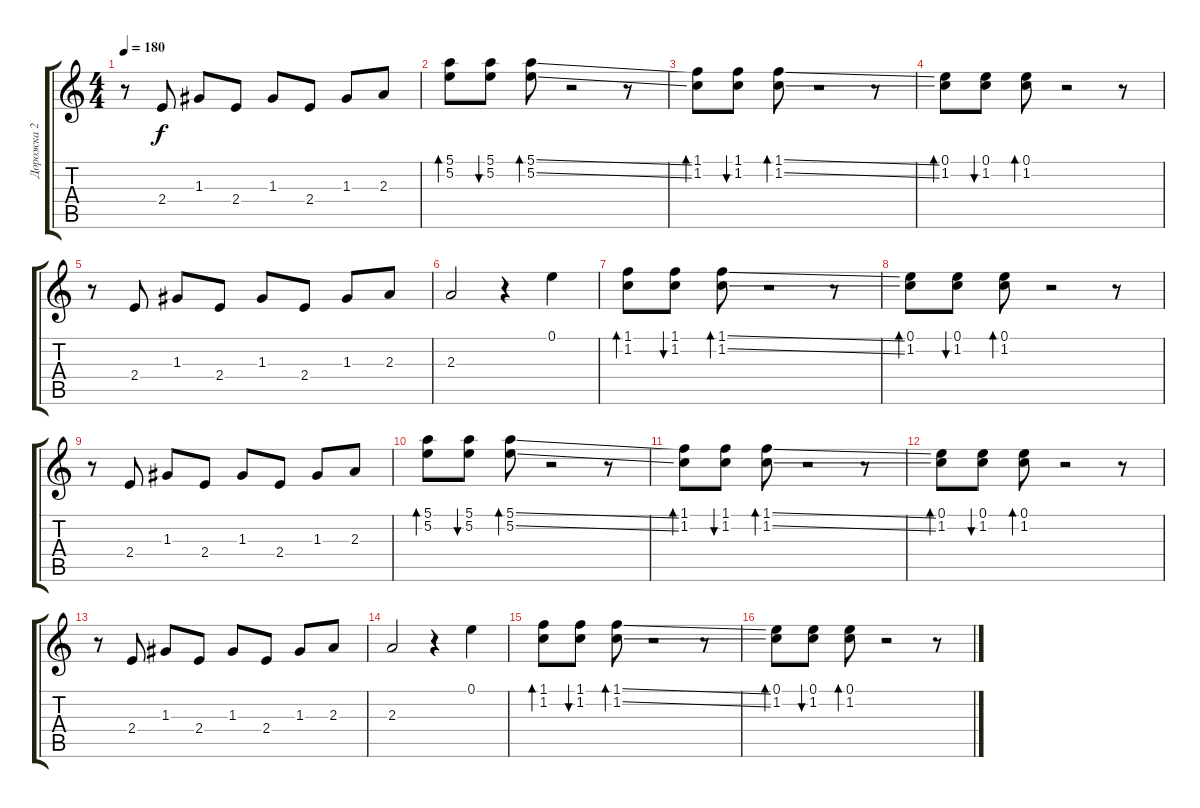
\track ("Дорожка 2" "Дорожка 2") {instrument acousticguitarsteel}
\staff {score tabs}
\tuning (E4 B3 G3 D3 A2 E2) {hide}
\ts (4 4)
\tempo 180
\clef g2
\ks c
r.8{dy f} 2.4.8 1.3.8 2.4.8 1.3.8 2.4.8 1.3.8 2.3.8 |
(5.1 5.2).8{bd 60} (5.1 5.2).8{bu 60} (5.1{ss} 5.2{ss}).8{bd 60} r.2 r.8 |
(1.1 1.2).8{bd 60} (1.1 1.2).8{bu 60} (1.1{ss} 1.2{ss}).8{bd 60} r.2 r.8 |
(0.1 1.2).8{bd 60} (0.1 1.2).8{bu 60} (0.1 1.2).8{bd 60} r.2 r.8 |
r.8 2.4.8 1.3.8 2.4.8 1.3.8 2.4.8 1.3.8 2.3.8 |
2.3.2 r.4 0.1.4 |
(1.1 1.2).8{bd 60} (1.1 1.2).8{bu 60} (1.1{ss} 1.2{ss}).8{bd 60} r.2 r.8 |
(0.1 1.2).8{bd 60} (0.1 1.2).8{bu 60} (0.1 1.2).8{bd 60} r.2 r.8 |
r.8 2.4.8 1.3.8 2.4.8 1.3.8 2.4.8 1.3.8 2.3.8 |
(5.1 5.2).8{bd 60} (5.1 5.2).8{bu 60} (5.1{ss} 5.2{ss}).8{bd 60} r.2 r.8 |
(1.1 1.2).8{bd 60} (1.1 1.2).8{bu 60} (1.1{ss} 1.2{ss}).8{bd 60} r.2 r.8 |
(0.1 1.2).8{bd 60} (0.1 1.2).8{bu 60} (0.1 1.2).8{bd 60} r.2 r.8 |
r.8 2.4.8 1.3.8 2.4.8 1.3.8 2.4.8 1.3.8 2.3.8 |
2.3.2 r.4 0.1.4 |
(1.1 1.2).8{bd 60} (1.1 1.2).8{bu 60} (1.1{ss} 1.2{ss}).8{bd 60} r.2 r.8 |
(0.1 1.2).8{bd 60} (0.1 1.2).8{bu 60} (0.1 1.2).8{bd 60} r.2 r.8
